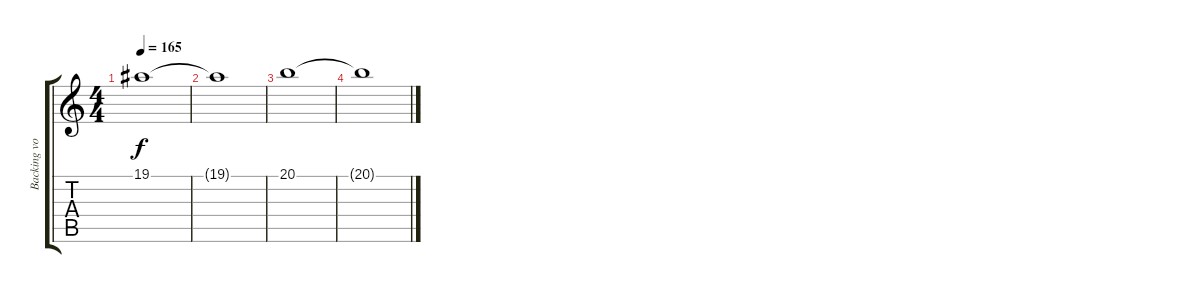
\track ("Backing vocals" "Backing vo") {instrument lead5charang}
\staff {score tabs}
\tuning (Eb4 Bb3 Gb3 Db3 Ab2 Eb2) {hide}
\ts (4 4)
\tempo 165
\clef g2
\ks c
19.1.1{dy f} |
19.1{t}.1 |
20.1.1 |
20.1{t}.1
